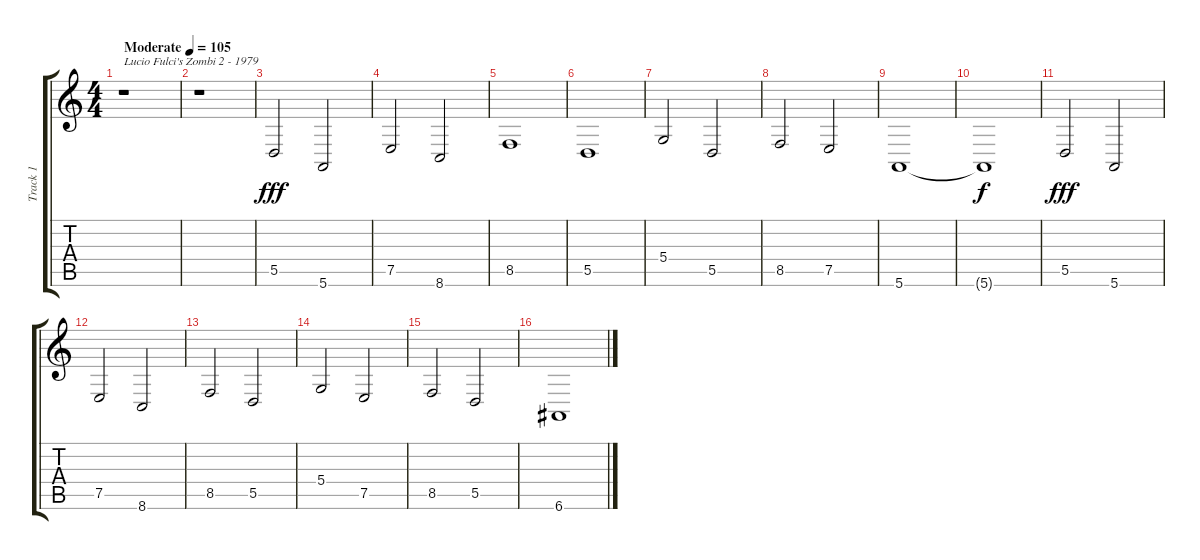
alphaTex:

\track ("Track 1" "Track 1") {instrument stringensemble1}
\staff {score tabs}
\tuning (E4 B3 G3 D3 A2 E2) {hide}
\ts (4 4)
\tempo (105 "Moderate")
\clef g2
\ks c
r.1{txt "Lucio Fulci's Zombi 2 - 1979" dy fff instrument stringensemble1} |
r.1 |
5.5.2 5.6.2 |
7.5.2 8.6.2 |
8.5.1 |
5.5.1 |
5.4.2 5.5.2 |
8.5.2 7.5.2 |
5.6.1 |
5.6{t}.1{dy f} |
5.5.2{dy fff} 5.6.2 |
7.5.2 8.6.2 |
8.5.2 5.5.2 |
5.4.2 7.5.2 |
8.5.2 5.5.2 |
6.6.1
